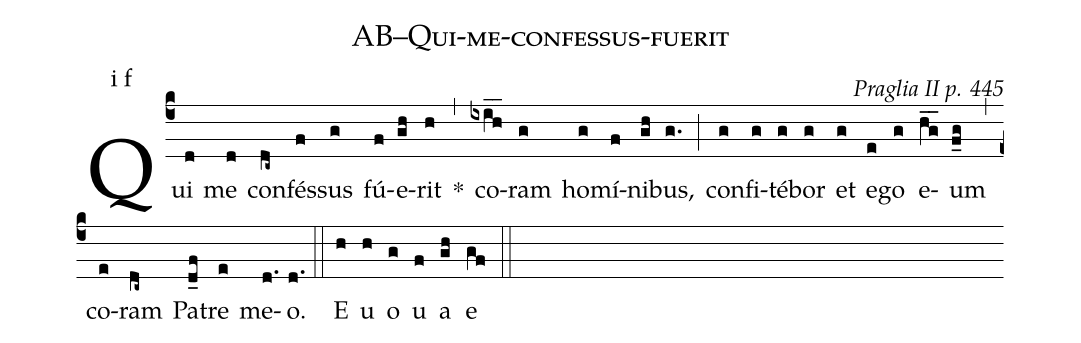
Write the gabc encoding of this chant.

name: AB--Qui-me-confessus-fuerit;
commentary: Praglia II p. 445;
annotation: i f;
%%
(c4) Qui(d) me(d) con(dc~)fés(f)sus(g) fú(f)e(gh)rit(h) *(,) co(ixi_h_)ram(g) ho(g)mí(f)ni(gh)bus,(g.) (;) con(g)fi(g)té(g)bor(g) et(g) e(e)go(g) e(h_g_)um(f_g) (,) co(e)ram(dc~) Pa(d_f)tre(e) me(d.)o.(d.) (::) E(h) u(h) o(g) u(f) a(gh) e(gf) (::)
